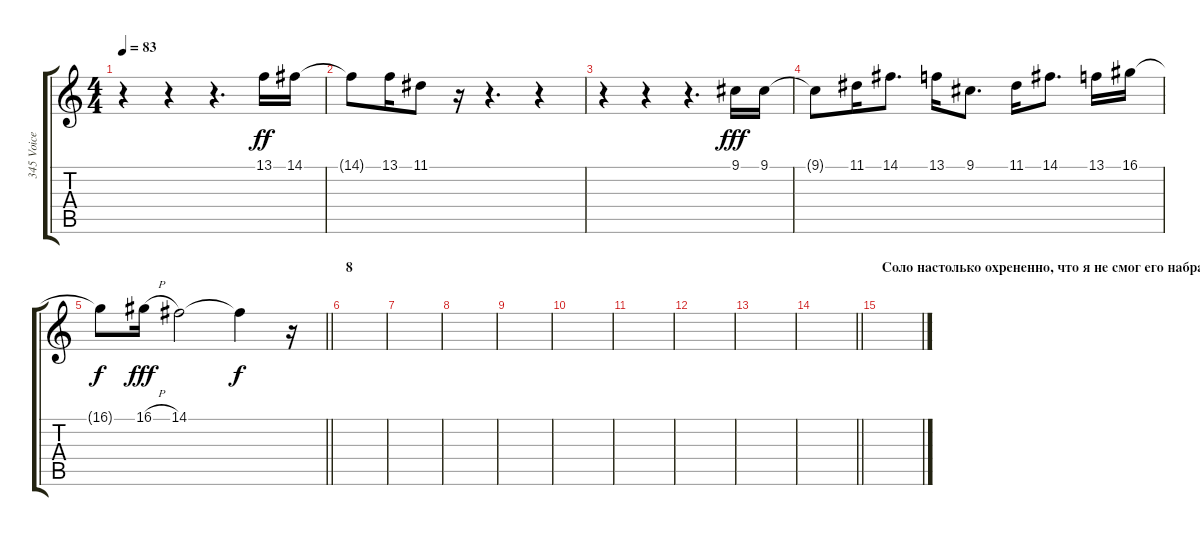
\track ("345 Voice" "345 Voice") {instrument lead6voice}
\staff {score tabs}
\tuning (E4 B3 G3 D3 A2 E2) {hide}
\ts (4 4)
\tempo 83
\clef g2
\ks c
r.4{dy ff} r.4 r.4{d} 13.1.16 14.1.16 |
14.1{t}.8 13.1.16 11.1.8 r.16 r.4{d} r.4 |
r.4 r.4 r.4{d} 9.1.16{dy fff} 9.1.16 |
9.1{t}.8 11.1.16 14.1.8{d} 13.1.16 9.1.8{d} 11.1.16 14.1.8{d} 13.1.16 16.1.16 |
\barLineRight lightlight
16.1{t}.8{dy f} 16.1{h}.16{dy fff} 14.1.2 14.1{t}.4{dy f} r.16 |
\section ("" "8")
|
|
|
|
|
|
|
|
\barLineRight lightlight
|
\section ("" "Соло настолько охрененно, что я не смог его набрать x)")
